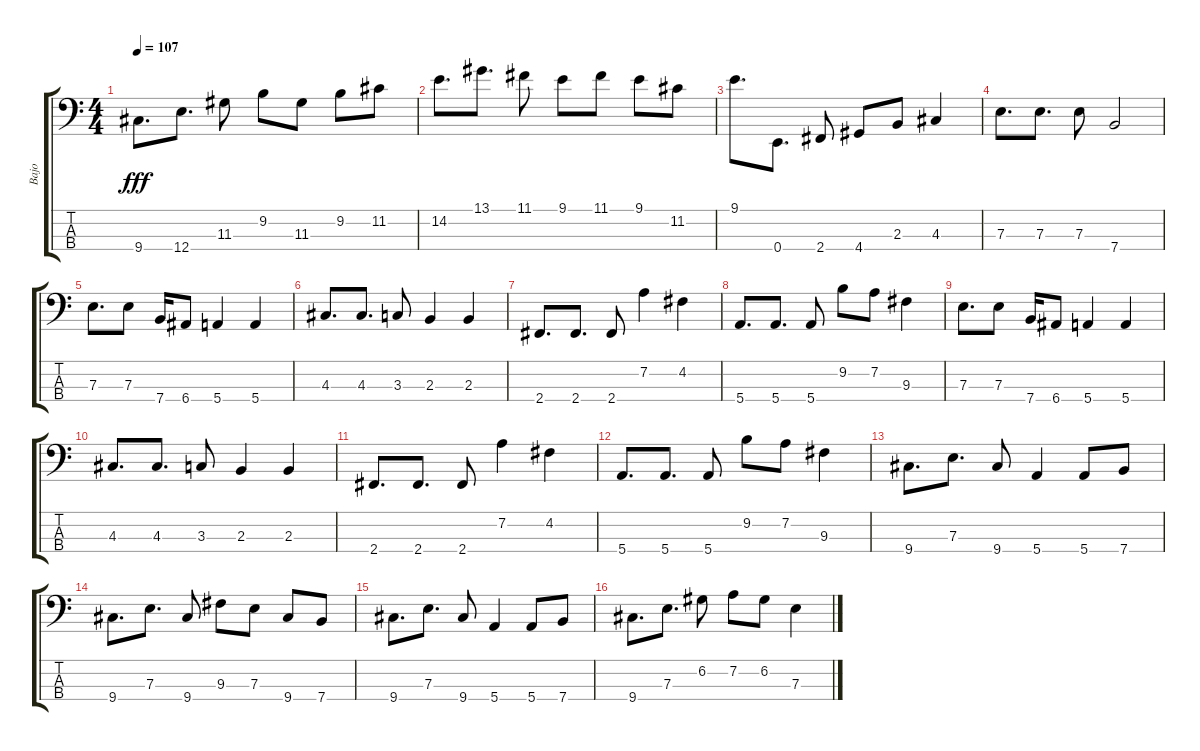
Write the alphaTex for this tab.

\track ("Bajo" "Bajo") {instrument electricbasspick}
\staff {score tabs}
\tuning (G2 D2 A1 E1) {hide}
\ts (4 4)
\tempo 107
\clef f4
\ks c
9.4.8{d dy fff} 12.4.8{d} 11.3.8 9.2.8 11.3.8 9.2.8 11.2.8 |
14.2.8{d} 13.1.8{d} 11.1.8 9.1.8 11.1.8 9.1.8 11.2.8 |
9.1.8{d} 0.4.8{d} 2.4.8 4.4.8 2.3.8 4.3.4 |
7.3.8{d} 7.3.8{d} 7.3.8 7.4.2 |
7.3.8{d} 7.3.8 7.4.16 6.4.8 5.4.4 5.4.4 |
4.3.8{d} 4.3.8{d} 3.3.8 2.3.4 2.3.4 |
2.4.8{d} 2.4.8{d} 2.4.8 7.2.4 4.2.4 |
5.4.8{d} 5.4.8{d} 5.4.8 9.2.8 7.2.8 9.3.4 |
7.3.8{d} 7.3.8 7.4.16 6.4.8 5.4.4 5.4.4 |
4.3.8{d} 4.3.8{d} 3.3.8 2.3.4 2.3.4 |
2.4.8{d} 2.4.8{d} 2.4.8 7.2.4 4.2.4 |
5.4.8{d} 5.4.8{d} 5.4.8 9.2.8 7.2.8 9.3.4 |
9.4.8{d} 7.3.8{d} 9.4.8 5.4.4 5.4.8 7.4.8 |
9.4.8{d} 7.3.8{d} 9.4.8 9.3.8 7.3.8 9.4.8 7.4.8 |
9.4.8{d} 7.3.8{d} 9.4.8 5.4.4 5.4.8 7.4.8 |
9.4.8{d} 7.3.8{d} 6.2.8 7.2.8 6.2.8 7.3.4
